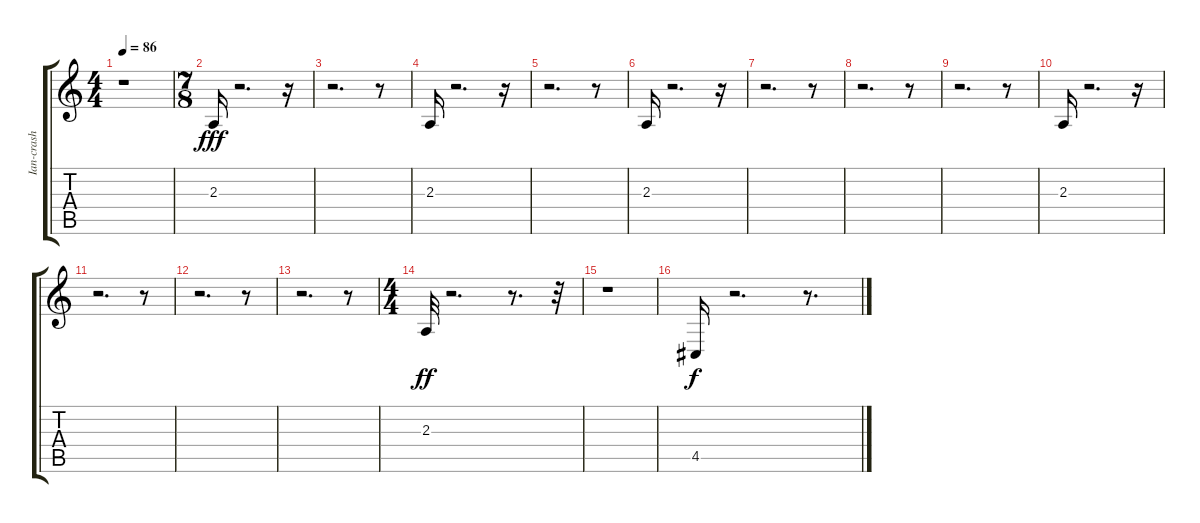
\track ("Ian-crash" "Ian-crash") {instrument acousticgrandpiano}
\staff {score tabs}
\tuning (E4 B3 G3 D3 A2 E2) {hide}
\ts (4 4)
\tempo 86
\clef g2
\ks c
r.1{dy f} |
\ts (7 8)
2.3.16{dy fff} r.2{d} r.16 |
r.2{d} r.8 |
2.3.16 r.2{d} r.16 |
r.2{d} r.8 |
2.3.16 r.2{d} r.16 |
r.2{d} r.8 |
r.2{d} r.8 |
r.2{d} r.8 |
2.3.16 r.2{d} r.16 |
r.2{d} r.8 |
r.2{d} r.8 |
r.2{d} r.8 |
\ts (4 4)
2.3.32{dy ff} r.2{d} r.8{d} r.32 |
r.1 |
4.5.16{dy f} r.2{d} r.8{d}
